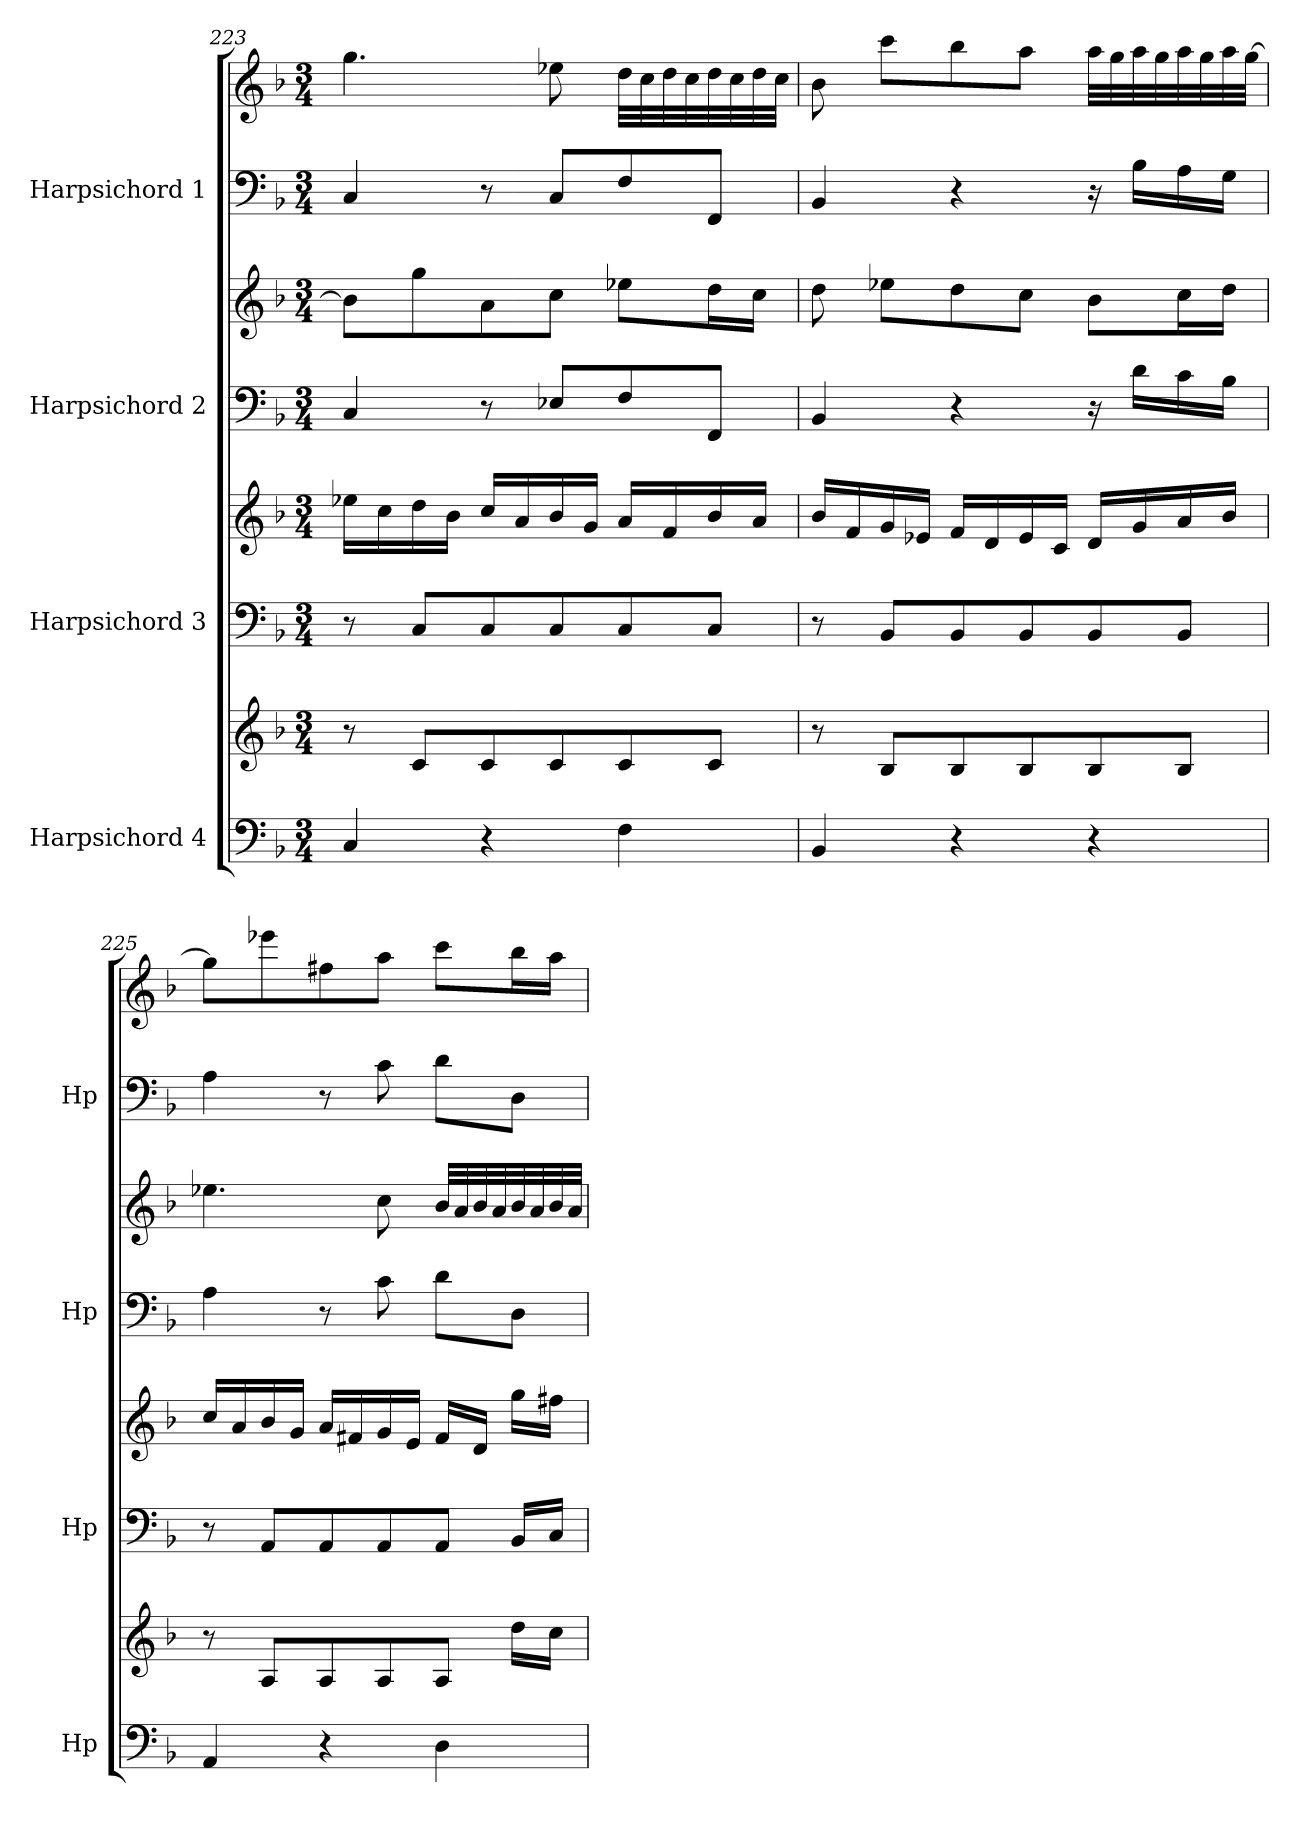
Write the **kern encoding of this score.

**kern	**kern	**kern	**kern	**kern	**kern	**kern	**kern
*part4	*part4	*part3	*part3	*part2	*part2	*part1	*part1
*staff8	*staff7	*staff6	*staff5	*staff4	*staff3	*staff2	*staff1
*I"Harpsichord 4	*	*I"Harpsichord 3	*	*I"Harpsichord 2	*	*I"Harpsichord 1	*
*I'Hp	*	*I'Hp	*	*I'Hp	*	*I'Hp	*
*clefF4	*clefG2	*clefF4	*clefG2	*clefF4	*clefG2	*clefF4	*clefG2
*k[b-]	*k[b-]	*k[b-]	*k[b-]	*k[b-]	*k[b-]	*k[b-]	*k[b-]
*M3/4	*M3/4	*M3/4	*M3/4	*M3/4	*M3/4	*M3/4	*M3/4
=223	=223	=223	=223	=223	=223	=223	=223
4C/	8r	8r	16ee-X\LL	4C/	8b-\L]	4C/	4.gg\
.	.	.	16cc\	.	.	.	.
.	8c/L	8C/L	16dd\	.	8gg\	.	.
.	.	.	16b-\JJ	.	.	.	.
4r	8c/	8C/	16cc/LL	8r	8a\	8r	.
.	.	.	16a/	.	.	.	.
.	8c/	8C/	16b-/	8E-X/L	8cc\J	8C/L	8ee-X\
.	.	.	16g/JJ	.	.	.	.
4F\	8c/	8C/	16a/LL	8F/	8ee-X\L	8F/	32dd\LLL
.	.	.	.	.	.	.	32cc\
.	.	.	16f/	.	.	.	32dd\
.	.	.	.	.	.	.	32cc\
.	8c/J	8C/J	16b-/	8FF/J	16dd\L	8FF/J	32dd\
.	.	.	.	.	.	.	32cc\
.	.	.	16a/JJ	.	16cc\JJ	.	32dd\
.	.	.	.	.	.	.	32cc\JJJ
=224	=224	=224	=224	=224	=224	=224	=224
4BB-/	8r	8r	16b-/LL	4BB-/	8dd\	4BB-/	8b-\
.	.	.	16f/	.	.	.	.
.	8B-/L	8BB-/L	16g/	.	8ee-X\L	.	8ccc\L
.	.	.	16e-X/JJ	.	.	.	.
4r	8B-/	8BB-/	16f/LL	4r	8dd\	4r	8bb-\
.	.	.	16d/	.	.	.	.
.	8B-/	8BB-/	16e-/	.	8cc\J	.	8aa\J
.	.	.	16c/JJ	.	.	.	.
4r	8B-/	8BB-/	16d/LL	16r	8b-\L	16r	32aa\LLL
.	.	.	.	.	.	.	32gg\
.	.	.	16g/	16d\LL	.	16B-\LL	32aa\
.	.	.	.	.	.	.	32gg\
.	8B-/J	8BB-/J	16a/	16c\	16cc\L	16A\	32aa\
.	.	.	.	.	.	.	32gg\
.	.	.	16b-/JJ	16B-\JJ	16dd\JJ	16G\JJ	32aa\
.	.	.	.	.	.	.	[32gg\JJJ
!!LO:PB:g=z
=225	=225	=225	=225	=225	=225	=225	=225
4AA/	8r	8r	16cc/LL	4A\	4.ee-X\	4A\	8gg\L]
.	.	.	16a/	.	.	.	.
.	8A/L	8AA/L	16b-/	.	.	.	8eee-X\
.	.	.	16g/JJ	.	.	.	.
4r	8A/	8AA/	16a/LL	8r	.	8r	8ff#X\
.	.	.	16f#X/	.	.	.	.
.	8A/	8AA/	16g/	8c\	8cc\	8c\	8aa\J
.	.	.	16e/JJ	.	.	.	.
4D\	8A/J	8AA/J	16f#/LL	8d\L	32b-/LLL	8d\L	8ccc\L
.	.	.	.	.	32a/	.	.
.	.	.	16d/JJ	.	32b-/	.	.
.	.	.	.	.	32a/	.	.
.	16dd\LL	16BB-/LL	16gg\LL	8D\J	32b-/	8D\J	16bb-\L
.	.	.	.	.	32a/	.	.
.	16cc\JJ	16C/JJ	16ff#X\JJ	.	32b-/	.	16aa\JJ
.	.	.	.	.	32a/JJJ	.	.
=	=	=	=	=	=	=	=
*-	*-	*-	*-	*-	*-	*-	*-
